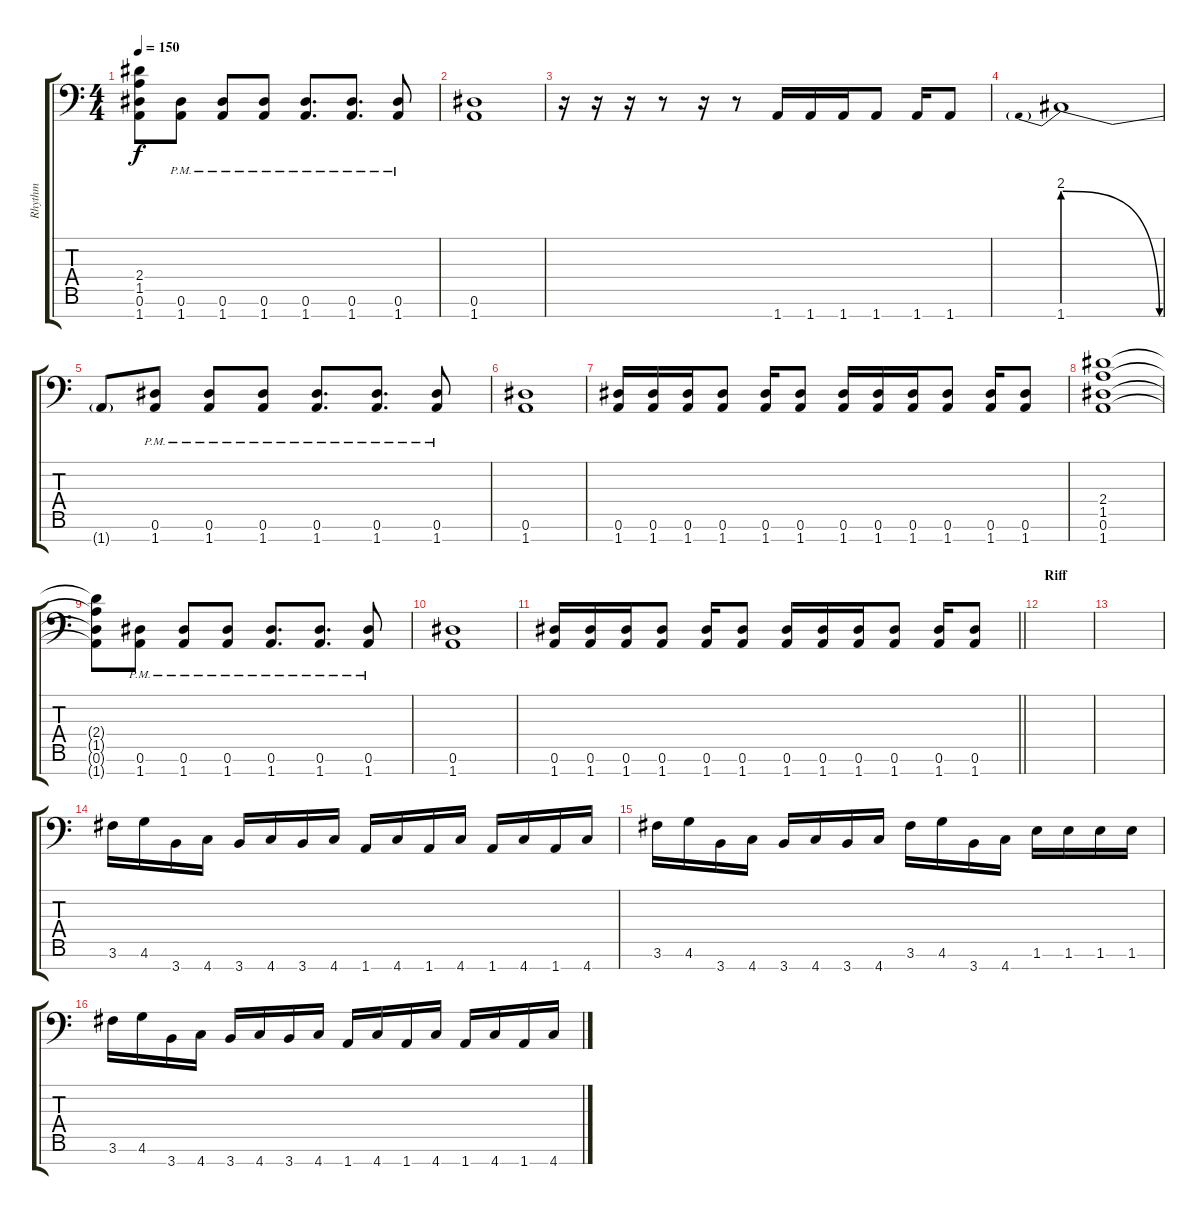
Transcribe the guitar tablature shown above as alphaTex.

\track ("Rhythm" "Rhythm") {instrument overdrivenguitar}
\staff {score tabs}
\tuning (Eb4 Bb3 Gb3 Db3 Ab2 Eb2 Ab1) {hide}
\ts (4 4)
\tempo 150
\clef f4
\ks c
(2.4{t} 1.5{t} 0.6{t} 1.7{t}).8{dy f} (0.6{pm} 1.7{pm}).8 (0.6{pm} 1.7{pm}).8 (0.6{pm} 1.7{pm}).8 (0.6{pm} 1.7{pm}).8{d} (0.6{pm} 1.7{pm}).8{d} (0.6{pm} 1.7{pm}).8 |
(0.6 1.7).1 |
r.16 r.16 r.16 r.8 r.16 r.8 1.7.16 1.7.16 1.7.16 1.7.8 1.7.16 1.7.8 |
1.7{be (prebendrelease 0 8 60 0)}.1 |
1.7{t}.8 (0.6{pm} 1.7{pm}).8 (0.6{pm} 1.7{pm}).8 (0.6{pm} 1.7{pm}).8 (0.6{pm} 1.7{pm}).8{d} (0.6{pm} 1.7{pm}).8{d} (0.6{pm} 1.7{pm}).8 |
(0.6 1.7).1 |
(0.6 1.7).16 (0.6 1.7).16 (0.6 1.7).16 (0.6 1.7).8 (0.6 1.7).16 (0.6 1.7).8 (0.6 1.7).16 (0.6 1.7).16 (0.6 1.7).16 (0.6 1.7).8 (0.6 1.7).16 (0.6 1.7).8 |
(2.4 1.5 0.6 1.7).1 |
(2.4{t} 1.5{t} 0.6{t} 1.7{t}).8 (0.6{pm} 1.7{pm}).8 (0.6{pm} 1.7{pm}).8 (0.6{pm} 1.7{pm}).8 (0.6{pm} 1.7{pm}).8{d} (0.6{pm} 1.7{pm}).8{d} (0.6{pm} 1.7{pm}).8 |
(0.6 1.7).1 |
\barLineRight lightlight
(0.6 1.7).16 (0.6 1.7).16 (0.6 1.7).16 (0.6 1.7).8 (0.6 1.7).16 (0.6 1.7).8 (0.6 1.7).16 (0.6 1.7).16 (0.6 1.7).16 (0.6 1.7).8 (0.6 1.7).16 (0.6 1.7).8 |
\section ("" "Riff")
|
|
3.6.16 4.6.16 3.7.16 4.7.16 3.7.16 4.7.16 3.7.16 4.7.16 1.7.16 4.7.16 1.7.16 4.7.16 1.7.16 4.7.16 1.7.16 4.7.16 |
3.6.16 4.6.16 3.7.16 4.7.16 3.7.16 4.7.16 3.7.16 4.7.16 3.6.16 4.6.16 3.7.16 4.7.16 1.6.16 1.6.16 1.6.16 1.6.16 |
3.6.16 4.6.16 3.7.16 4.7.16 3.7.16 4.7.16 3.7.16 4.7.16 1.7.16 4.7.16 1.7.16 4.7.16 1.7.16 4.7.16 1.7.16 4.7.16
